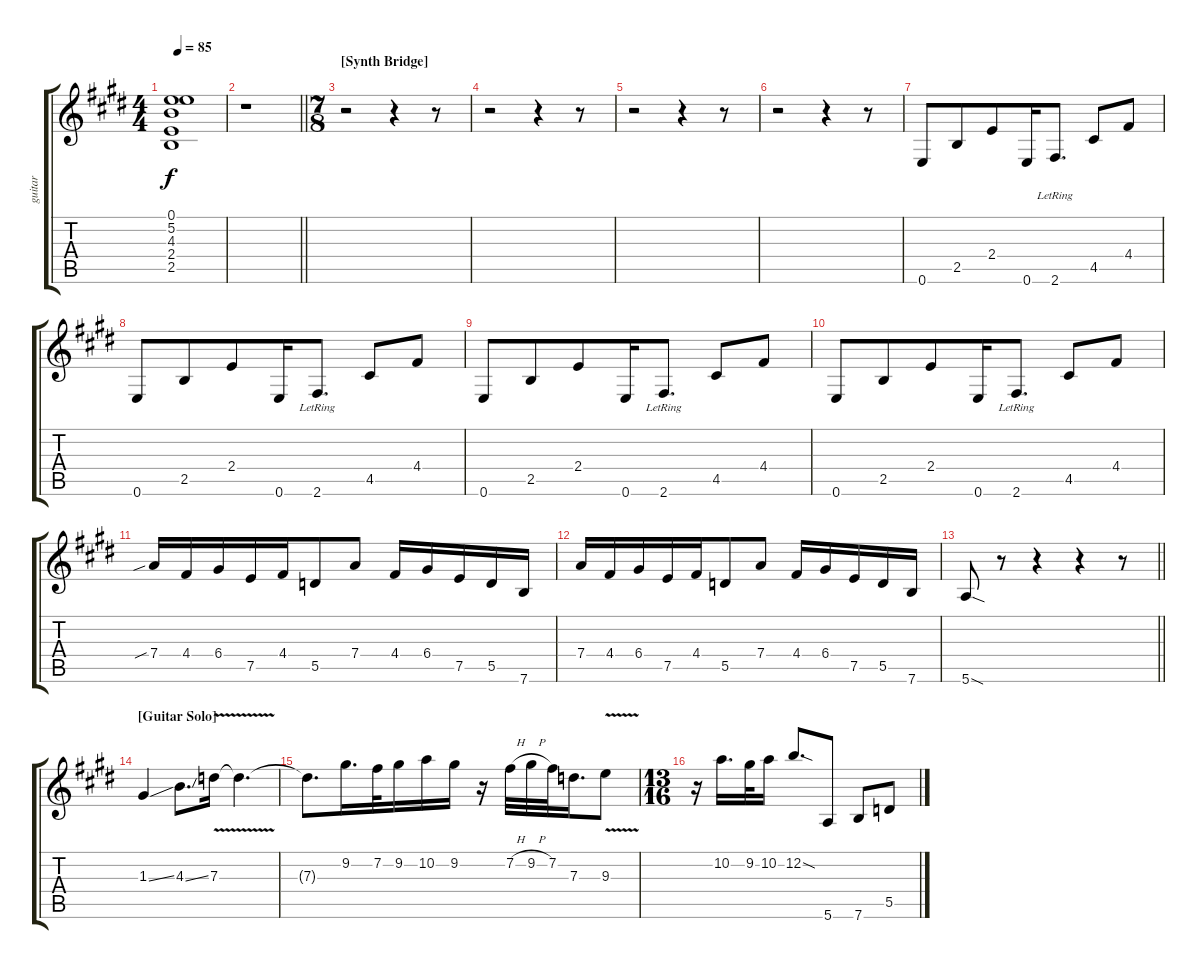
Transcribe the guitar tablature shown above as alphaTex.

\track ("guitar" "guitar") {instrument distortionguitar}
\staff {score tabs}
\tuning (E4 B3 G3 D3 A2 E2) {hide}
\ts (4 4)
\tempo 85
\clef g2
\ks e
(0.1{t} 5.2{t} 4.3{t} 2.4{t} 2.5{t}).1{dy f} |
\barLineRight lightlight
r.1 |
\ts (7 8)
\section ("" "[Synth Bridge]")
r.2 r.4 r.8 |
r.2 r.4 r.8 |
r.2 r.4 r.8 |
r.2 r.4 r.8{volume 16} |
0.6.8{volume 16} 2.5.8 2.4.8 0.6.16 2.6{lr}.8{d} 4.5.8 4.4.8 |
0.6.8 2.5.8 2.4.8 0.6.16 2.6{lr}.8{d} 4.5.8 4.4.8 |
0.6.8 2.5.8 2.4.8 0.6.16 2.6{lr}.8{d} 4.5.8 4.4.8 |
0.6.8 2.5.8 2.4.8 0.6.16 2.6{lr}.8{d} 4.5.8 4.4.8 |
7.4{sib}.16 4.4.16 6.4.16 7.5.16 4.4.16 5.5.8 7.4.8 4.4.16 6.4.16 7.5.16 5.5.16 7.6.16 |
7.4.16 4.4.16 6.4.16 7.5.16 4.4.16 5.5.8 7.4.8 4.4.16 6.4.16 7.5.16 5.5.16 7.6.16 |
\barLineRight lightlight
5.6{sod}.8 r.8 r.4 r.4 r.8 |
\section ("" "[Guitar Solo]")
1.3{ss}.4 4.3{ss}.8{d} 7.3{v}.16 7.3{t}.4{d} |
7.3{t}.8{d} 9.2.16{d} 7.2.32 9.2.16 10.2.16 9.2.16 r.16 7.2{h}.32 9.2{h}.32 7.2.32 7.3.16{d} 9.3{v}.8 |
\ts (13 16)
r.16 10.2.16{d} 9.2.32 10.2.16 12.2{sod}.8{d} 5.6.8 7.6.8 5.5.8
